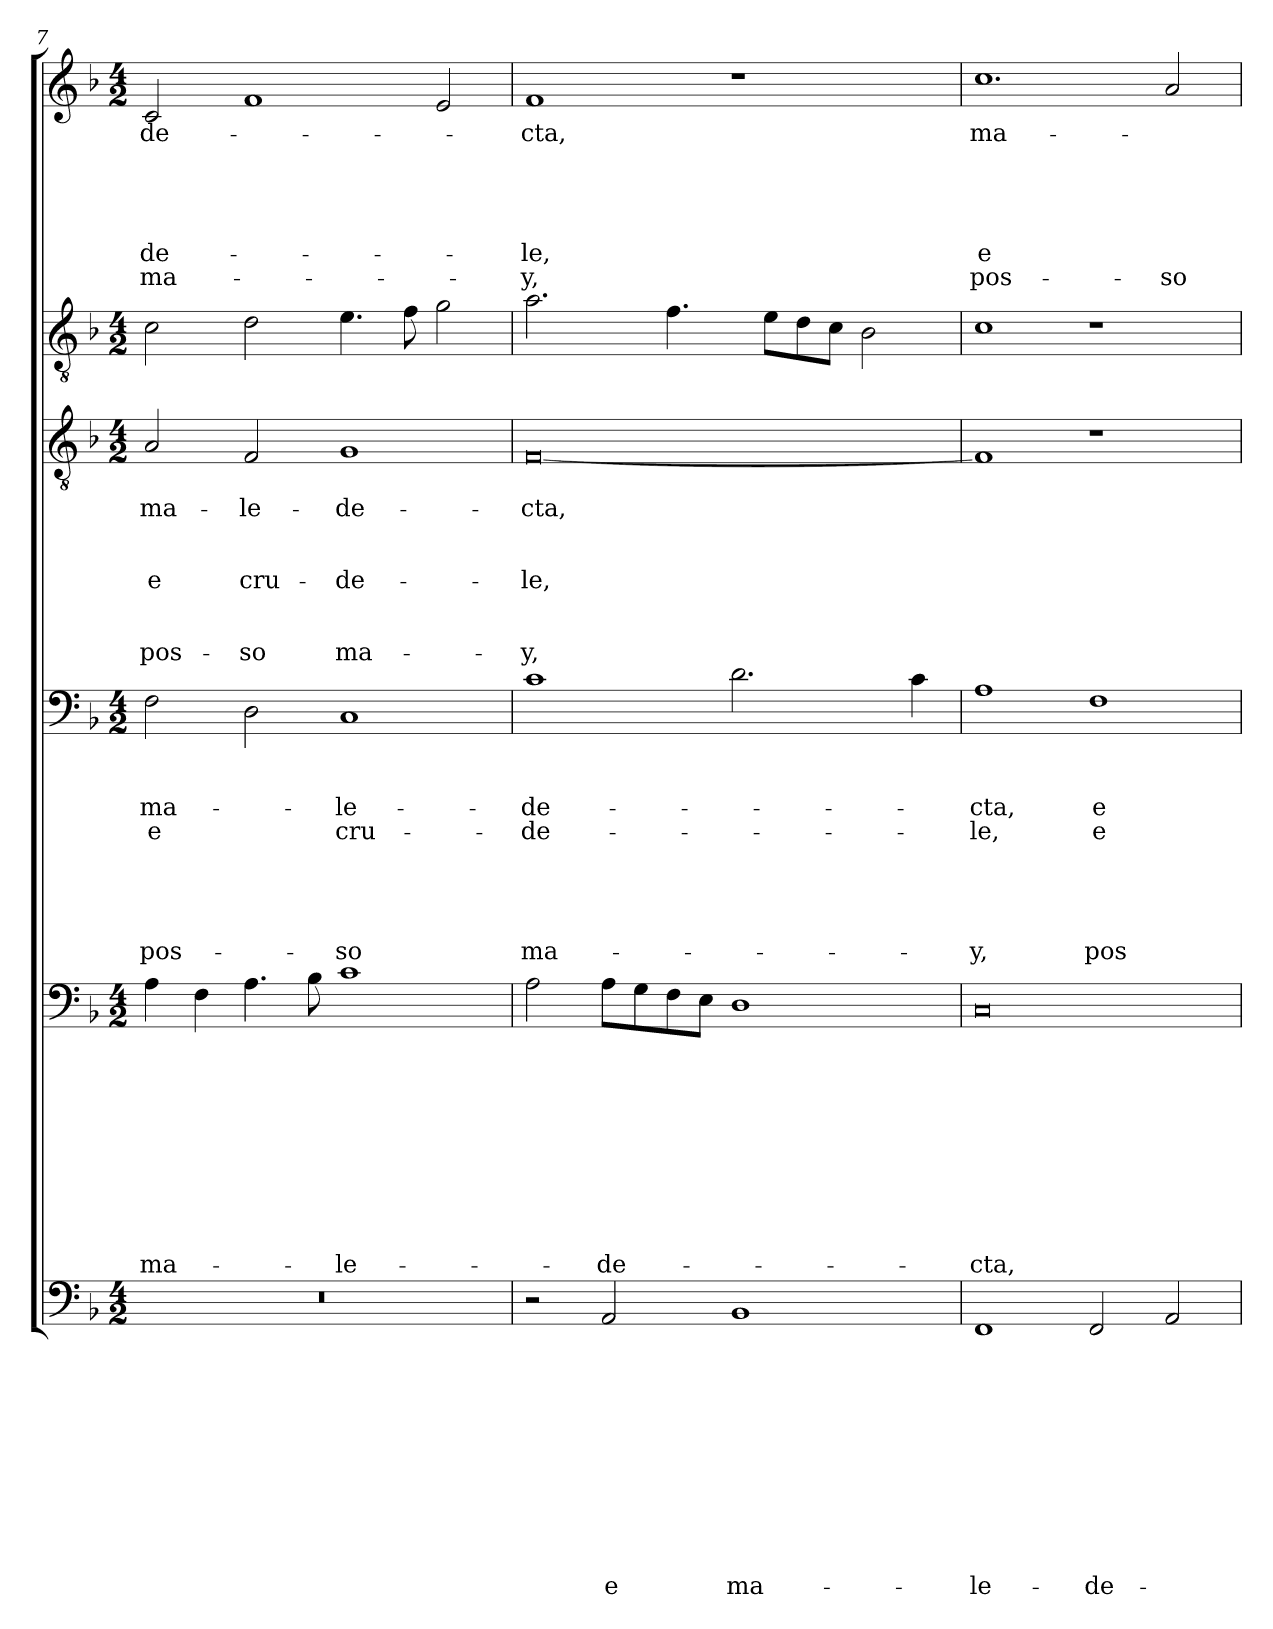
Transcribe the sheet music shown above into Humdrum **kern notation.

**kern	**text	**text	**text	**text	**text	**text	**text	**text	**text	**text	**text	**kern	**text	**text	**text	**text	**text	**text	**text	**text	**text	**text	**kern	**text	**text	**text	**text	**text	**text	**text	**text	**text	**kern	**text	**text	**text	**text	**text	**text	**text	**text	**kern	**kern	**text	**text	**text	**text	**text	**text	**text
*part6	*part6	*part6	*part6	*part6	*part6	*part6	*part6	*part6	*part6	*part6	*part6	*part5	*part5	*part5	*part5	*part5	*part5	*part5	*part5	*part5	*part5	*part5	*part4	*part4	*part4	*part4	*part4	*part4	*part4	*part4	*part4	*part4	*part3	*part3	*part3	*part3	*part3	*part3	*part3	*part3	*part3	*part2	*part1	*part1	*part1	*part1	*part1	*part1	*part1	*part1
*staff6	*staff6	*staff6	*staff6	*staff6	*staff6	*staff6	*staff6	*staff6	*staff6	*staff6	*staff6	*staff5	*staff5	*staff5	*staff5	*staff5	*staff5	*staff5	*staff5	*staff5	*staff5	*staff5	*staff4	*staff4	*staff4	*staff4	*staff4	*staff4	*staff4	*staff4	*staff4	*staff4	*staff3	*staff3	*staff3	*staff3	*staff3	*staff3	*staff3	*staff3	*staff3	*staff2	*staff1	*staff1	*staff1	*staff1	*staff1	*staff1	*staff1	*staff1
*clefF4	*	*	*	*	*	*	*	*	*	*	*	*clefF4	*	*	*	*	*	*	*	*	*	*	*clefF4	*	*	*	*	*	*	*	*	*	*clefGv2	*	*	*	*	*	*	*	*	*clefGv2	*clefG2	*	*	*	*	*	*	*
*k[b-]	*	*	*	*	*	*	*	*	*	*	*	*k[b-]	*	*	*	*	*	*	*	*	*	*	*k[b-]	*	*	*	*	*	*	*	*	*	*k[b-]	*	*	*	*	*	*	*	*	*k[b-]	*k[b-]	*	*	*	*	*	*	*
*F:	*	*	*	*	*	*	*	*	*	*	*	*F:	*	*	*	*	*	*	*	*	*	*	*F:	*	*	*	*	*	*	*	*	*	*F:	*	*	*	*	*	*	*	*	*F:	*F:	*	*	*	*	*	*	*
*M4/2	*	*	*	*	*	*	*	*	*	*	*	*M4/2	*	*	*	*	*	*	*	*	*	*	*M4/2	*	*	*	*	*	*	*	*	*	*M4/2	*	*	*	*	*	*	*	*	*M4/2	*M4/2	*	*	*	*	*	*	*
=7	=7	=7	=7	=7	=7	=7	=7	=7	=7	=7	=7	=7	=7	=7	=7	=7	=7	=7	=7	=7	=7	=7	=7	=7	=7	=7	=7	=7	=7	=7	=7	=7	=7	=7	=7	=7	=7	=7	=7	=7	=7	=7	=7	=7	=7	=7	=7	=7	=7	=7
!	!	!	!	!	!	!	!	!	!	!	!	!	!	!	!	!	!	!	!	!	!	!LO:LY:b	!	!	!	!LO:LY:b	!LO:LY:b	!	!	!	!	!LO:LY:b	!	!	!LO:LY:b	!	!	!LO:LY:b	!	!	!LO:LY:b	!	!	!LO:LY:b	!	!	!	!	!LO:LY:b	!LO:LY:b
0r	.	.	.	.	.	.	.	.	.	.	.	4A\	.	.	.	.	.	.	.	.	.	ma-	2F\	.	.	ma-	e	.	.	.	.	pos-	2A/	.	ma-	.	.	e	.	.	pos-	2c\	2c/	-de-	.	.	.	.	-de-	ma-
.	.	.	.	.	.	.	.	.	.	.	.	4F\	.	.	.	.	.	.	.	.	.	.	.	.	.	.	.	.	.	.	.	.	.	.	.	.	.	.	.	.	.	.	.	.	.	.	.	.	.	.
!	!	!	!	!	!	!	!	!	!	!	!	!	!	!	!	!	!	!	!	!	!	!	!	!	!	!	!	!	!	!	!	!	!	!	!LO:LY:b	!	!	!LO:LY:b	!	!	!LO:LY:b	!	!	!	!	!	!	!	!	!
.	.	.	.	.	.	.	.	.	.	.	.	4.A\	.	.	.	.	.	.	.	.	.	.	2D\	.	.	.	.	.	.	.	.	.	2F/	.	-le-	.	.	cru-	.	.	-so	2d\	1f	.	.	.	.	.	.	.
.	.	.	.	.	.	.	.	.	.	.	.	8B-\	.	.	.	.	.	.	.	.	.	.	.	.	.	.	.	.	.	.	.	.	.	.	.	.	.	.	.	.	.	.	.	.	.	.	.	.	.	.
!	!	!	!	!	!	!	!	!	!	!	!	!	!	!	!	!	!	!	!	!	!	!LO:LY:b	!	!	!	!LO:LY:b	!LO:LY:b	!	!	!	!	!LO:LY:b	!	!	!LO:LY:b	!	!	!LO:LY:b	!	!	!LO:LY:b	!	!	!	!	!	!	!	!	!
.	.	.	.	.	.	.	.	.	.	.	.	1c	.	.	.	.	.	.	.	.	.	-le-	1C	.	.	-le-	cru-	.	.	.	.	-so	1G	.	-de-	.	.	-de-	.	.	ma-	4.e\	.	.	.	.	.	.	.	.
.	.	.	.	.	.	.	.	.	.	.	.	.	.	.	.	.	.	.	.	.	.	.	.	.	.	.	.	.	.	.	.	.	.	.	.	.	.	.	.	.	.	8f\	.	.	.	.	.	.	.	.
.	.	.	.	.	.	.	.	.	.	.	.	.	.	.	.	.	.	.	.	.	.	.	.	.	.	.	.	.	.	.	.	.	.	.	.	.	.	.	.	.	.	2g\	2e/	.	.	.	.	.	.	.
=8	=8	=8	=8	=8	=8	=8	=8	=8	=8	=8	=8	=8	=8	=8	=8	=8	=8	=8	=8	=8	=8	=8	=8	=8	=8	=8	=8	=8	=8	=8	=8	=8	=8	=8	=8	=8	=8	=8	=8	=8	=8	=8	=8	=8	=8	=8	=8	=8	=8	=8
!	!	!	!	!	!	!	!	!	!	!	!	!	!	!	!	!	!	!	!	!	!	!	!	!	!	!LO:LY:b	!LO:LY:b	!	!	!	!	!LO:LY:b	!	!	!LO:LY:b	!	!	!LO:LY:b	!	!	!LO:LY:b	!	!	!LO:LY:b	!	!	!	!	!LO:LY:b	!LO:LY:b
2r	.	.	.	.	.	.	.	.	.	.	.	2A\	.	.	.	.	.	.	.	.	.	.	1c	.	.	-de-	-de-	.	.	.	.	ma-	[0F	.	-cta,	.	.	-le,	.	.	-y,	2.a\	1f	-cta,	.	.	.	.	-le,	-y,
!	!	!	!	!	!	!	!	!	!	!	!LO:LY:b	!	!	!	!	!	!	!	!	!	!	!LO:LY:b	!	!	!	!	!	!	!	!	!	!	!	!	!	!	!	!	!	!	!	!	!	!	!	!	!	!	!	!
2AA/	.	.	.	.	.	.	.	.	.	.	e	8A\L	.	.	.	.	.	.	.	.	.	-de-	.	.	.	.	.	.	.	.	.	.	.	.	.	.	.	.	.	.	.	.	.	.	.	.	.	.	.	.
.	.	.	.	.	.	.	.	.	.	.	.	8G\	.	.	.	.	.	.	.	.	.	.	.	.	.	.	.	.	.	.	.	.	.	.	.	.	.	.	.	.	.	.	.	.	.	.	.	.	.	.
.	.	.	.	.	.	.	.	.	.	.	.	8F\	.	.	.	.	.	.	.	.	.	.	.	.	.	.	.	.	.	.	.	.	.	.	.	.	.	.	.	.	.	4.f\	.	.	.	.	.	.	.	.
.	.	.	.	.	.	.	.	.	.	.	.	8E\J	.	.	.	.	.	.	.	.	.	.	.	.	.	.	.	.	.	.	.	.	.	.	.	.	.	.	.	.	.	.	.	.	.	.	.	.	.	.
!	!	!	!	!	!	!	!	!	!	!	!LO:LY:b	!	!	!	!	!	!	!	!	!	!	!	!	!	!	!	!	!	!	!	!	!	!	!	!	!	!	!	!	!	!	!	!	!	!	!	!	!	!	!
1BB-	.	.	.	.	.	.	.	.	.	.	ma-	1D	.	.	.	.	.	.	.	.	.	.	2.d\	.	.	.	.	.	.	.	.	.	.	.	.	.	.	.	.	.	.	.	1r	.	.	.	.	.	.	.
.	.	.	.	.	.	.	.	.	.	.	.	.	.	.	.	.	.	.	.	.	.	.	.	.	.	.	.	.	.	.	.	.	.	.	.	.	.	.	.	.	.	8e\L	.	.	.	.	.	.	.	.
.	.	.	.	.	.	.	.	.	.	.	.	.	.	.	.	.	.	.	.	.	.	.	.	.	.	.	.	.	.	.	.	.	.	.	.	.	.	.	.	.	.	8d\	.	.	.	.	.	.	.	.
.	.	.	.	.	.	.	.	.	.	.	.	.	.	.	.	.	.	.	.	.	.	.	.	.	.	.	.	.	.	.	.	.	.	.	.	.	.	.	.	.	.	8c\J	.	.	.	.	.	.	.	.
.	.	.	.	.	.	.	.	.	.	.	.	.	.	.	.	.	.	.	.	.	.	.	.	.	.	.	.	.	.	.	.	.	.	.	.	.	.	.	.	.	.	2B-\	.	.	.	.	.	.	.	.
.	.	.	.	.	.	.	.	.	.	.	.	.	.	.	.	.	.	.	.	.	.	.	4c\	.	.	.	.	.	.	.	.	.	.	.	.	.	.	.	.	.	.	.	.	.	.	.	.	.	.	.
!!LO:PB:g=z
=9	=9	=9	=9	=9	=9	=9	=9	=9	=9	=9	=9	=9	=9	=9	=9	=9	=9	=9	=9	=9	=9	=9	=9	=9	=9	=9	=9	=9	=9	=9	=9	=9	=9	=9	=9	=9	=9	=9	=9	=9	=9	=9	=9	=9	=9	=9	=9	=9	=9	=9
!	!	!	!	!	!	!	!	!	!	!	!LO:LY:b	!	!	!	!	!	!	!	!	!	!	!LO:LY:b	!	!	!	!LO:LY:b	!LO:LY:b	!	!	!	!	!LO:LY:b	!	!	!	!	!	!	!	!	!	!	!	!LO:LY:b	!	!	!	!	!LO:LY:b	!LO:LY:b
1FF	.	.	.	.	.	.	.	.	.	.	-le-	0C	.	.	.	.	.	.	.	.	.	-cta,	1A	.	.	-cta,	-le,	.	.	.	.	-y,	1F]	.	.	.	.	.	.	.	.	1c	1.cc	ma-	.	.	.	.	e	pos-
!	!	!	!	!	!	!	!	!	!	!	!LO:LY:b	!	!	!	!	!	!	!	!	!	!	!	!	!	!	!LO:LY:b	!LO:LY:b	!	!	!	!	!LO:LY:b	!	!	!	!	!	!	!	!	!	!	!	!	!	!	!	!	!	!
2FF/	.	.	.	.	.	.	.	.	.	.	-de-	.	.	.	.	.	.	.	.	.	.	.	1F	.	.	e	e	.	.	.	.	pos-	1r	.	.	.	.	.	.	.	.	1r	.	.	.	.	.	.	.	.
!	!	!	!	!	!	!	!	!	!	!	!	!	!	!	!	!	!	!	!	!	!	!	!	!	!	!	!	!	!	!	!	!	!	!	!	!	!	!	!	!	!	!	!	!	!	!	!	!	!	!LO:LY:b
2AA/	.	.	.	.	.	.	.	.	.	.	.	.	.	.	.	.	.	.	.	.	.	.	.	.	.	.	.	.	.	.	.	.	.	.	.	.	.	.	.	.	.	.	2a/	.	.	.	.	.	.	-so
=	=	=	=	=	=	=	=	=	=	=	=	=	=	=	=	=	=	=	=	=	=	=	=	=	=	=	=	=	=	=	=	=	=	=	=	=	=	=	=	=	=	=	=	=	=	=	=	=	=	=
*-	*-	*-	*-	*-	*-	*-	*-	*-	*-	*-	*-	*-	*-	*-	*-	*-	*-	*-	*-	*-	*-	*-	*-	*-	*-	*-	*-	*-	*-	*-	*-	*-	*-	*-	*-	*-	*-	*-	*-	*-	*-	*-	*-	*-	*-	*-	*-	*-	*-	*-
